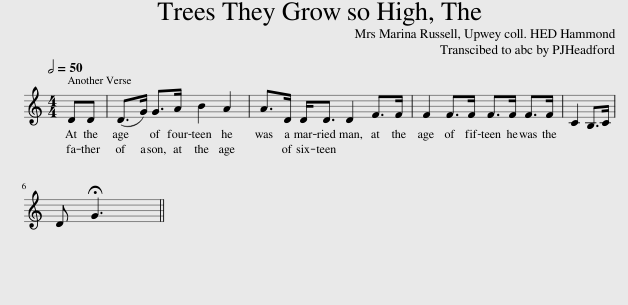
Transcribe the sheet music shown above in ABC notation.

X:1
L:1/8
Q:1/2=50
M:4/4
I:linebreak $
K:C
V:1 treble
V:1
 DD | (D>G) G>A B2 A2 | A>D D<D D2 F>F | F2 F>F F>F F>F | C2 B,>C |$ %5
 D !fermata!G3 || %6
